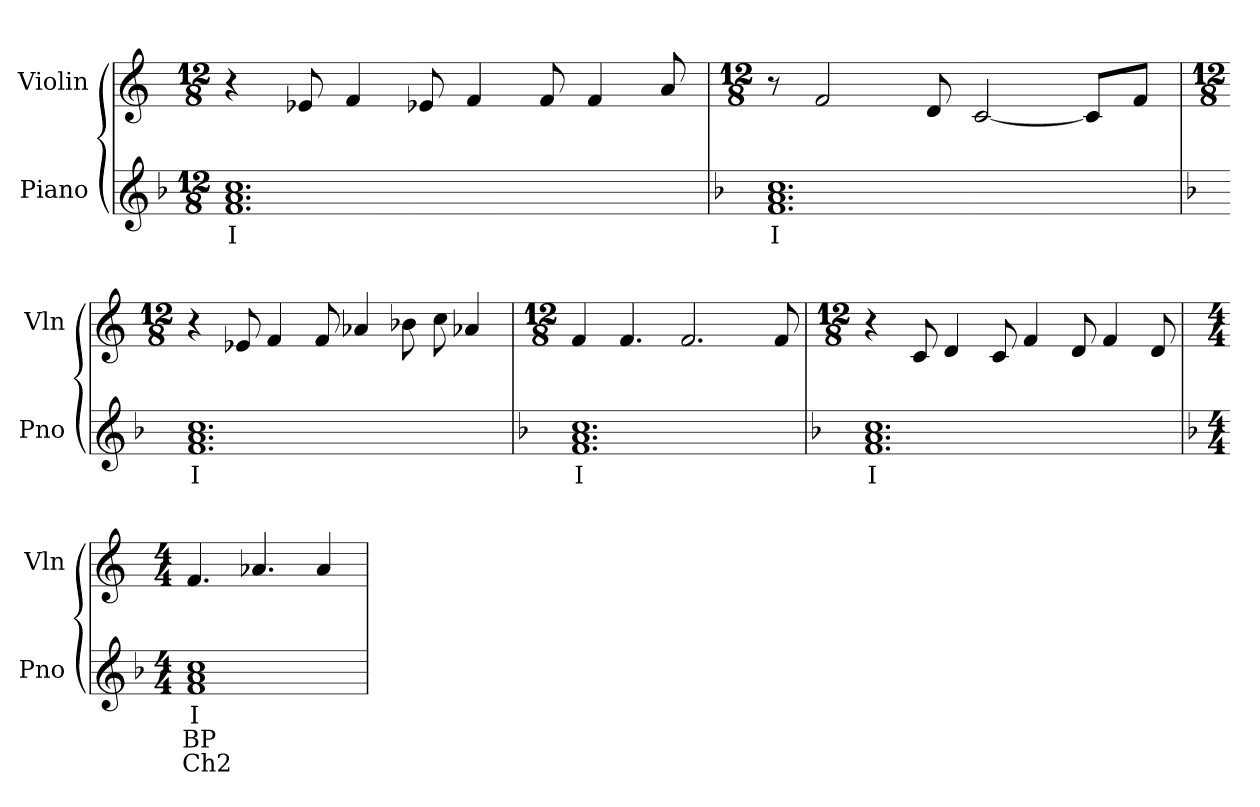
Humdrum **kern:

**kern	**text	**text	**text	**kern
*part2	*part2	*part2	*part2	*part1
*staff2	*staff2	*staff2	*staff2	*staff1
*I"Piano	*	*	*	*I"Violin
*I'Pno	*	*	*	*I'Vln
*k[b-]	*	*	*	*
*F:	*	*	*	*
*M12/8	*	*	*	*M12/8
=	=	=	=	=
1.f 1.a 1.cc	I	.	.	4r
.	.	.	.	8e-X
.	.	.	.	4f
.	.	.	.	8e-X
.	.	.	.	4f
.	.	.	.	8f
.	.	.	.	4f
.	.	.	.	8a
=	=	=	=	=
*k[b-]	*	*	*	*
*F:	*	*	*	*
*	*	*	*	*M12/8
1.f 1.a 1.cc	I	.	.	8r
.	.	.	.	2f
.	.	.	.	8d
.	.	.	.	[2c
.	.	.	.	8cL]
.	.	.	.	8fJ
=	=	=	=	=
*k[b-]	*	*	*	*
*F:	*	*	*	*
*	*	*	*	*M12/8
1.f 1.a 1.cc	I	.	.	4r
.	.	.	.	8e-X
.	.	.	.	4f
.	.	.	.	8f
.	.	.	.	4a-X
.	.	.	.	8b-X
.	.	.	.	8cc
.	.	.	.	4a-X
=	=	=	=	=
*k[b-]	*	*	*	*
*F:	*	*	*	*
*	*	*	*	*M12/8
1.f 1.a 1.cc	I	.	.	4f
.	.	.	.	4.f
.	.	.	.	2.f
.	.	.	.	8f
=	=	=	=	=
*k[b-]	*	*	*	*
*F:	*	*	*	*
*	*	*	*	*M12/8
1.f 1.a 1.cc	I	.	.	4r
.	.	.	.	8c
.	.	.	.	4d
.	.	.	.	8c
.	.	.	.	4f
.	.	.	.	8d
.	.	.	.	4f
.	.	.	.	8d
=	=	=	=	=
*k[b-]	*	*	*	*
*F:	*	*	*	*
*M4/4	*	*	*	*M4/4
1f 1a 1cc	I	BP	Ch2	4.f
.	.	.	.	4.a-X
.	.	.	.	4a-
=	=	=	=	=
*-	*-	*-	*-	*-
